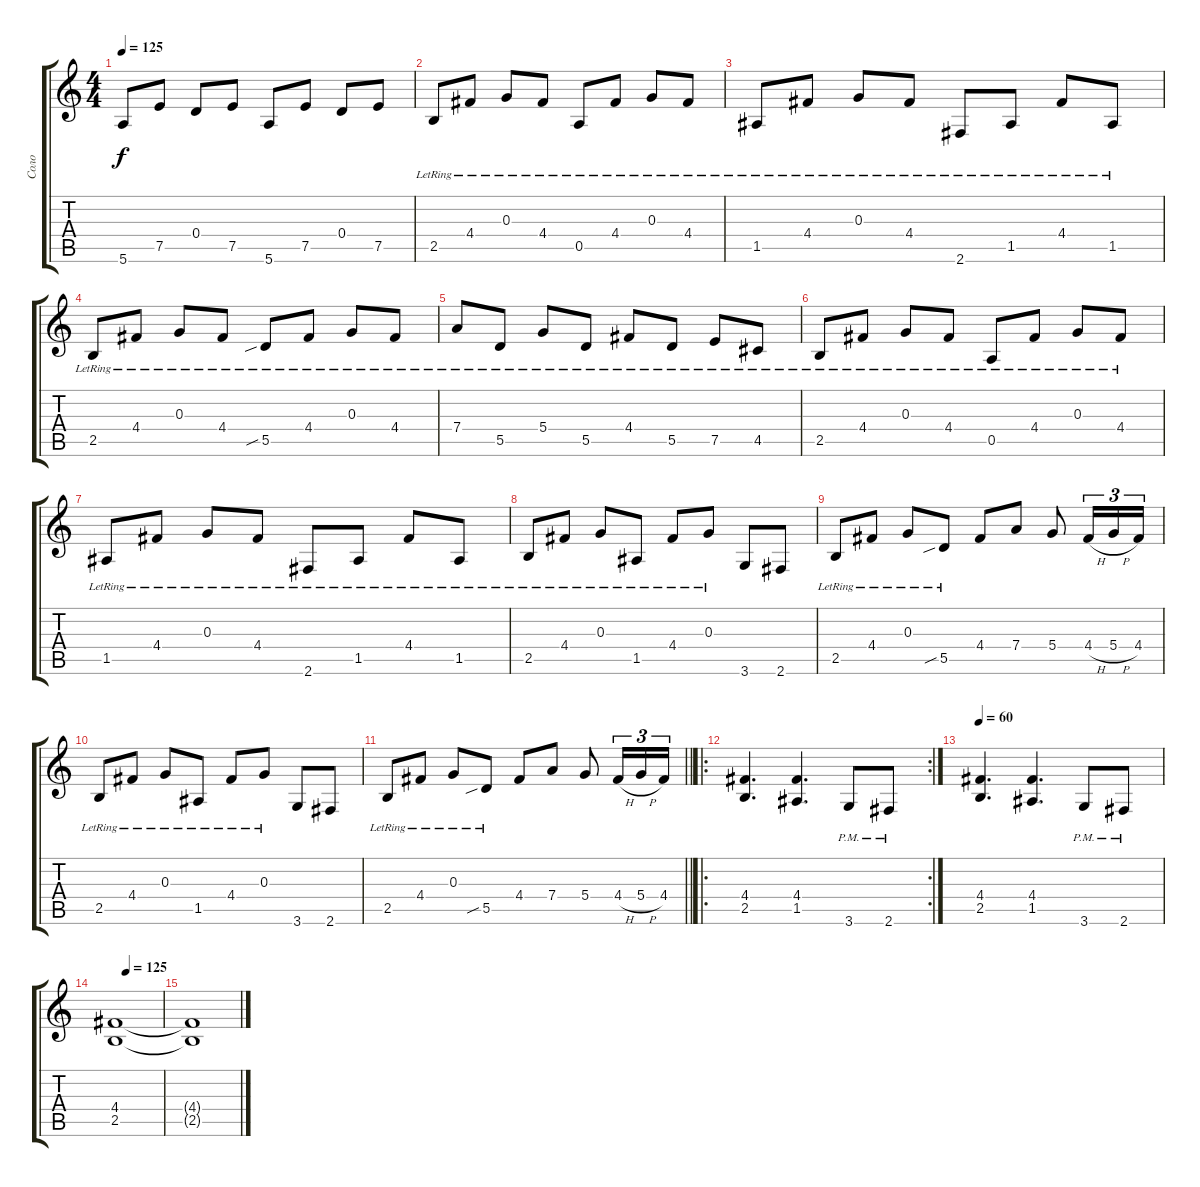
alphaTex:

\track ("Соло" "Соло") {instrument acousticguitarsteel}
\staff {score tabs}
\tuning (E4 B3 G3 D3 A2 E2) {hide}
\ts (4 4)
\tempo 125
\clef g2
\ks c
5.6.8{dy f} 7.5.8 0.4.8 7.5.8 5.6.8 7.5.8 0.4.8 7.5.8 |
2.5{lr}.8 4.4{lr}.8 0.3{lr}.8 4.4{lr}.8 0.5{lr}.8 4.4{lr}.8 0.3{lr}.8 4.4{lr}.8 |
1.5{lr}.8 4.4{lr}.8 0.3{lr}.8 4.4{lr}.8 2.6{lr}.8 1.5{lr}.8 4.4{lr}.8 1.5{lr}.8 |
2.5{lr}.8 4.4{lr}.8 0.3{lr}.8 4.4{lr}.8 5.5{sib lr}.8 4.4{lr}.8 0.3{lr}.8 4.4{lr}.8 |
7.4{lr}.8 5.5{lr}.8 5.4{lr}.8 5.5{lr}.8 4.4{lr}.8 5.5{lr}.8 7.5{lr}.8 4.5{lr}.8 |
2.5{lr}.8 4.4{lr}.8 0.3{lr}.8 4.4{lr}.8 0.5{lr}.8 4.4{lr}.8 0.3{lr}.8 4.4{lr}.8 |
1.5{lr}.8 4.4{lr}.8 0.3{lr}.8 4.4{lr}.8 2.6{lr}.8 1.5{lr}.8 4.4{lr}.8 1.5{lr}.8 |
2.5{lr}.8 4.4{lr}.8 0.3{lr}.8 1.5{lr}.8 4.4{lr}.8 0.3{lr}.8 3.6.8 2.6.8 |
2.5{lr}.8 4.4{lr}.8 0.3{lr}.8 5.5{sib lr}.8 4.4.8 7.4.8 5.4.8 4.4{h}.16{tu (3 2)} 5.4{h}.16{tu (3 2)} 4.4.16{tu (3 2)} |
2.5{lr}.8 4.4{lr}.8 0.3{lr}.8 1.5{lr}.8 4.4{lr}.8 0.3{lr}.8 3.6.8 2.6.8 |
\barLineRight lightlight
2.5{lr}.8 4.4{lr}.8 0.3{lr}.8 5.5{sib lr}.8 4.4.8 7.4.8 5.4.8 4.4{h}.16{tu (3 2)} 5.4{h}.16{tu (3 2)} 4.4.16{tu (3 2)} |
\ro
\rc 2
(4.4 2.5).4{d instrument distortionguitar} (4.4 1.5).4{d} 3.6{pm}.8 2.6{pm}.8 |
\tempo 60
(4.4 2.5).4{d} (4.4 1.5).4{d} 3.6{pm}.8 2.6{pm}.8 |
\tempo (125 0.25)
(4.4 2.5).1 |
(4.4{t} 2.5{t}).1
